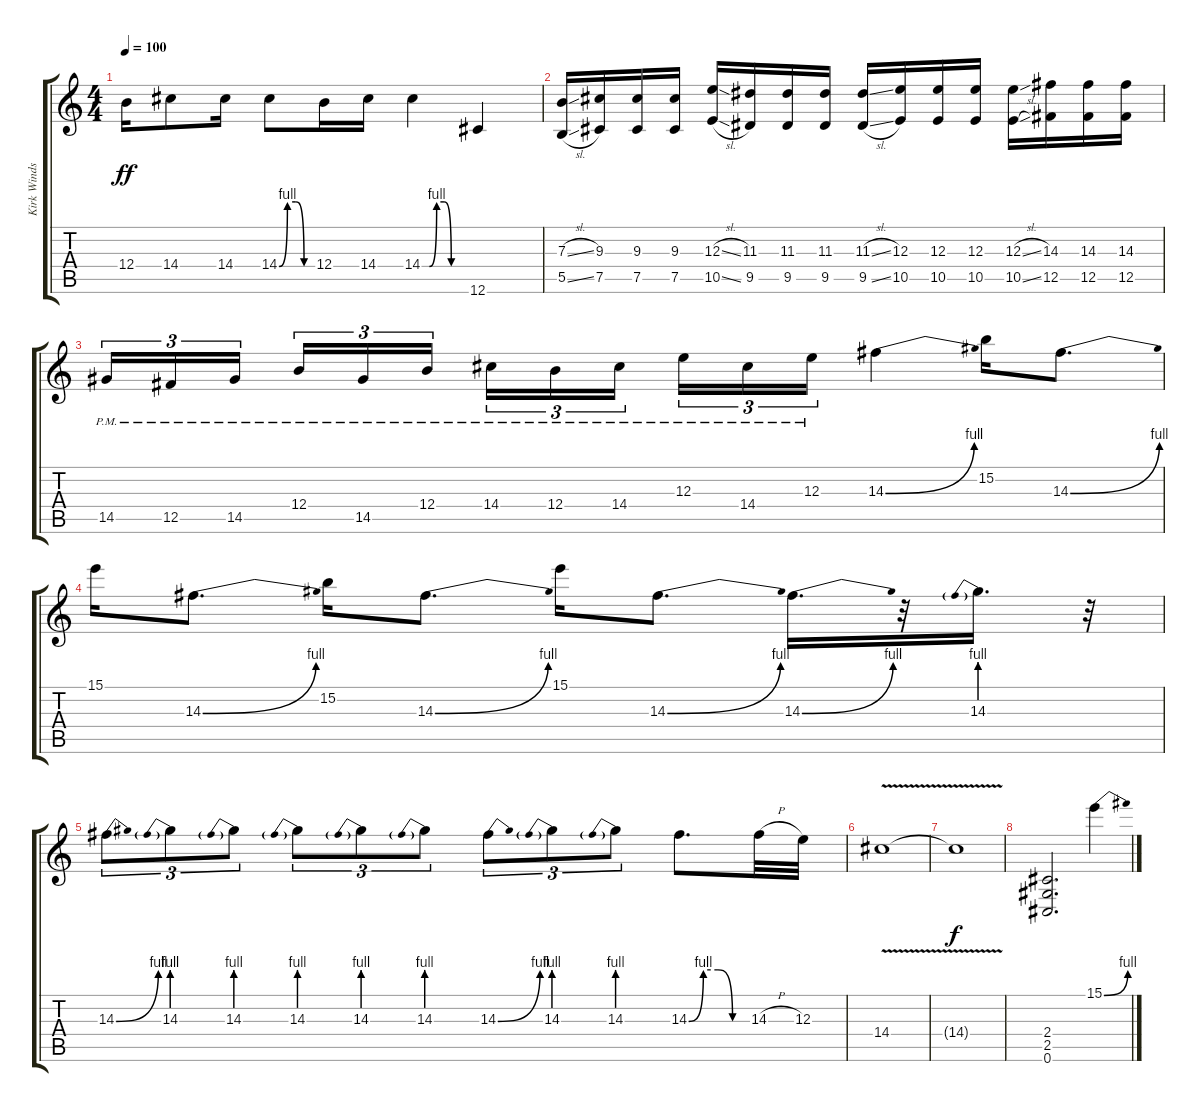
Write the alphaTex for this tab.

\track ("Kirk Windstein" "Kirk Winds") {instrument overdrivenguitar}
\staff {score tabs}
\tuning (Db4 Ab3 E3 B2 Gb2 Db2) {hide}
\ts (4 4)
\tempo 100
\clef g2
\ks c
12.4.16{dy ff} 14.4.8 14.4.16 14.4{be (custom 0 0 15 4 30 4 45 0 60 0)}.8 12.4.16 14.4.16 14.4{be (custom 0 0 10 0 20 4 30 4 40 0 60 0)}.4 12.6.4 |
(7.3{sl} 5.5{sl}).16 (9.3 7.5).16 (9.3 7.5).16 (9.3 7.5).16 (12.3{sl} 10.5{sl}).16 (11.3 9.5).16 (11.3 9.5).16 (11.3 9.5).16 (11.3{sl} 9.5{sl}).16 (12.3 10.5).16 (12.3 10.5).16 (12.3 10.5).16 (12.3{sl} 10.5{sl}).16 (14.3 12.5).16 (14.3 12.5).16 (14.3 12.5).16 |
14.5{pm}.16{tu (3 2)} 12.5{pm}.16{tu (3 2)} 14.5{pm}.16{tu (3 2) beam splitsecondary} 12.4{pm}.16{tu (3 2)} 14.5{pm}.16{tu (3 2)} 12.4{pm}.16{tu (3 2)} 14.4{pm}.16{tu (3 2)} 12.4{pm}.16{tu (3 2)} 14.4{pm}.16{tu (3 2) beam splitsecondary} 12.3{pm}.16{tu (3 2)} 14.4{pm}.16{tu (3 2)} 12.3{pm}.16{tu (3 2)} 14.3{be (bend 0 0 60 4)}.4 15.2.16 14.3{be (bend 0 0 60 4)}.8{d} |
15.1.16 14.3{be (bend 0 0 60 4)}.8{d} 15.2.16 14.3{be (bend 0 0 60 4)}.8{d} 15.1.16 14.3{be (bend 0 0 60 4)}.8{d} 14.3{be (bend 0 0 60 4)}.16{d} r.32 14.3{be (prebend 0 4 60 4)}.16{d} r.32 |
14.3{be (bend 0 0 60 4)}.8{tu (3 2)} 14.3{be (prebend 0 4 60 4)}.8{tu (3 2)} 14.3{be (prebend 0 4 60 4)}.8{tu (3 2)} 14.3{be (prebend 0 4 60 4)}.8{tu (3 2)} 14.3{be (prebend 0 4 60 4)}.8{tu (3 2)} 14.3{be (prebend 0 4 60 4)}.8{tu (3 2)} 14.3{be (bend 0 0 60 4)}.8{tu (3 2)} 14.3{be (prebend 0 4 60 4)}.8{tu (3 2)} 14.3{be (prebend 0 4 60 4)}.8{tu (3 2)} 14.3{be (custom 0 0 15 4 30 4 45 0 60 0)}.8{d} 14.3{h}.32 12.3.32 |
14.4{v}.1 |
14.4{t}.1{dy f} |
(2.4 2.5 0.6).2{d} 15.1{be (bend 0 0 60 4)}.4
